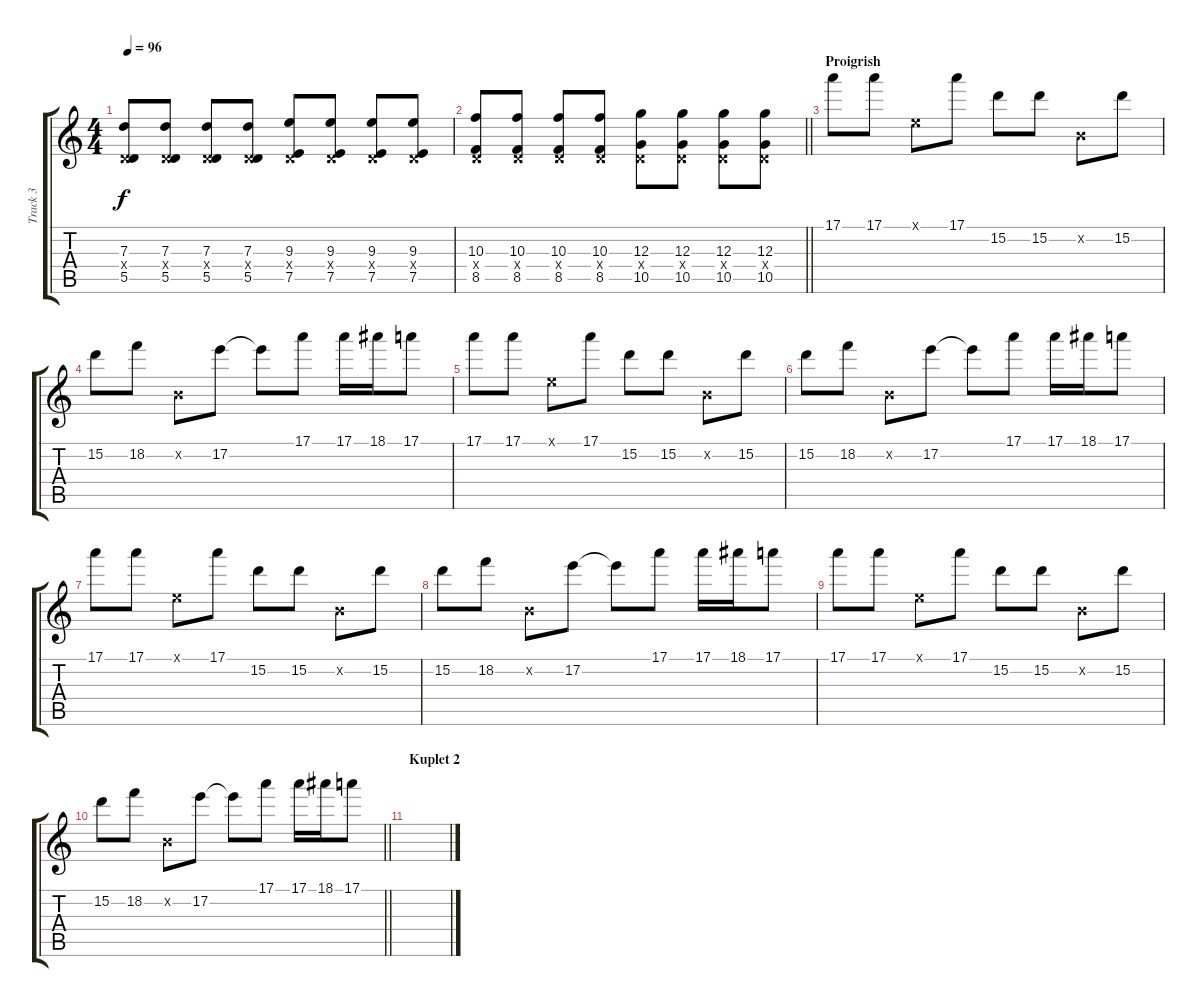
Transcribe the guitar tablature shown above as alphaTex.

\track ("Track 3" "Track 3") {instrument acousticguitarsteel}
\staff {score tabs}
\tuning (E4 B3 G3 D3 A2 E2) {hide}
\ts (4 4)
\tempo 96
\clef g2
\ks c
(7.3 0.4{x} 5.5).8{dy f} (7.3 0.4{x} 5.5).8 (7.3 0.4{x} 5.5).8 (7.3 0.4{x} 5.5).8 (9.3 0.4{x} 7.5).8 (9.3 0.4{x} 7.5).8 (9.3 0.4{x} 7.5).8 (9.3 0.4{x} 7.5).8 |
\barLineRight lightlight
(10.3 0.4{x} 8.5).8 (10.3 0.4{x} 8.5).8 (10.3 0.4{x} 8.5).8 (10.3 0.4{x} 8.5).8 (12.3 0.4{x} 10.5).8 (12.3 0.4{x} 10.5).8 (12.3 0.4{x} 10.5).8 (12.3 0.4{x} 10.5).8 |
\section ("" "Proigrish")
17.1.8 17.1.8 0.1{x}.8 17.1.8 15.2.8 15.2.8 0.2{x}.8 15.2.8 |
15.2.8 18.2.8 0.2{x}.8 17.2.8 17.2{t}.8 17.1.8 17.1.16 18.1.16 17.1.8 |
17.1.8 17.1.8 0.1{x}.8 17.1.8 15.2.8 15.2.8 0.2{x}.8 15.2.8 |
15.2.8 18.2.8 0.2{x}.8 17.2.8 17.2{t}.8 17.1.8 17.1.16 18.1.16 17.1.8 |
17.1.8 17.1.8 0.1{x}.8 17.1.8 15.2.8 15.2.8 0.2{x}.8 15.2.8 |
15.2.8 18.2.8 0.2{x}.8 17.2.8 17.2{t}.8 17.1.8 17.1.16 18.1.16 17.1.8 |
17.1.8 17.1.8 0.1{x}.8 17.1.8 15.2.8 15.2.8 0.2{x}.8 15.2.8 |
\barLineRight lightlight
15.2.8 18.2.8 0.2{x}.8 17.2.8 17.2{t}.8 17.1.8 17.1.16 18.1.16 17.1.8 |
\section ("" "Kuplet 2")
